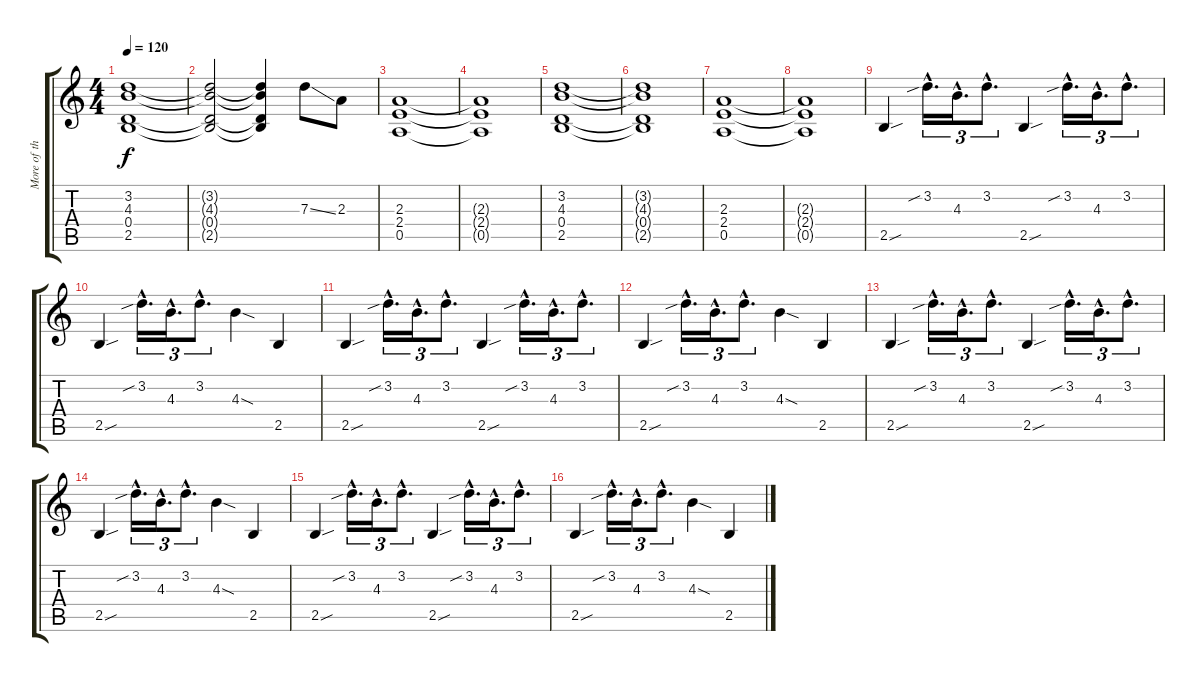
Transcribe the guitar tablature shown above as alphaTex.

\track ("More of the effect" "More of th") {instrument overdrivenguitar}
\staff {score tabs}
\tuning (E4 B3 G3 D3 A2 E2) {hide}
\ts (4 4)
\tempo 120
\clef g2
\ks c
(3.2 4.3 0.4 2.5).1{dy f} |
(3.2{t} 4.3{t} 0.4{t} 2.5{t}).2 (3.2{t} 4.3{t} 0.4{t} 2.5{t}).4 7.3{ss}.8 2.3.8 |
(2.3 2.4 0.5).1 |
(2.3{t} 2.4{t} 0.5{t}).1 |
(3.2 4.3 0.4 2.5).1 |
(3.2{t} 4.3{t} 0.4{t} 2.5{t}).1 |
(2.3 2.4 0.5).1 |
(2.3{t} 2.4{t} 0.5{t}).1 |
2.5{sou}.4 3.2{sib hac}.16{d tu (3 2)} 4.3{hac}.16{d tu (3 2)} 3.2{hac}.8{d tu (3 2)} 2.5{sou}.4 3.2{sib hac}.16{d tu (3 2)} 4.3{hac}.16{d tu (3 2)} 3.2{hac}.8{d tu (3 2)} |
2.5{sou}.4 3.2{sib hac}.16{d tu (3 2)} 4.3{hac}.16{d tu (3 2)} 3.2{hac}.8{d tu (3 2)} 4.3{sod}.4 2.5.4 |
2.5{sou}.4 3.2{sib hac}.16{d tu (3 2)} 4.3{hac}.16{d tu (3 2)} 3.2{hac}.8{d tu (3 2)} 2.5{sou}.4 3.2{sib hac}.16{d tu (3 2)} 4.3{hac}.16{d tu (3 2)} 3.2{hac}.8{d tu (3 2)} |
2.5{sou}.4 3.2{sib hac}.16{d tu (3 2)} 4.3{hac}.16{d tu (3 2)} 3.2{hac}.8{d tu (3 2)} 4.3{sod}.4 2.5.4 |
2.5{sou}.4 3.2{sib hac}.16{d tu (3 2)} 4.3{hac}.16{d tu (3 2)} 3.2{hac}.8{d tu (3 2)} 2.5{sou}.4 3.2{sib hac}.16{d tu (3 2)} 4.3{hac}.16{d tu (3 2)} 3.2{hac}.8{d tu (3 2)} |
2.5{sou}.4 3.2{sib hac}.16{d tu (3 2)} 4.3{hac}.16{d tu (3 2)} 3.2{hac}.8{d tu (3 2)} 4.3{sod}.4 2.5.4 |
2.5{sou}.4 3.2{sib hac}.16{d tu (3 2)} 4.3{hac}.16{d tu (3 2)} 3.2{hac}.8{d tu (3 2)} 2.5{sou}.4 3.2{sib hac}.16{d tu (3 2)} 4.3{hac}.16{d tu (3 2)} 3.2{hac}.8{d tu (3 2)} |
2.5{sou}.4 3.2{sib hac}.16{d tu (3 2)} 4.3{hac}.16{d tu (3 2)} 3.2{hac}.8{d tu (3 2)} 4.3{sod}.4 2.5.4
